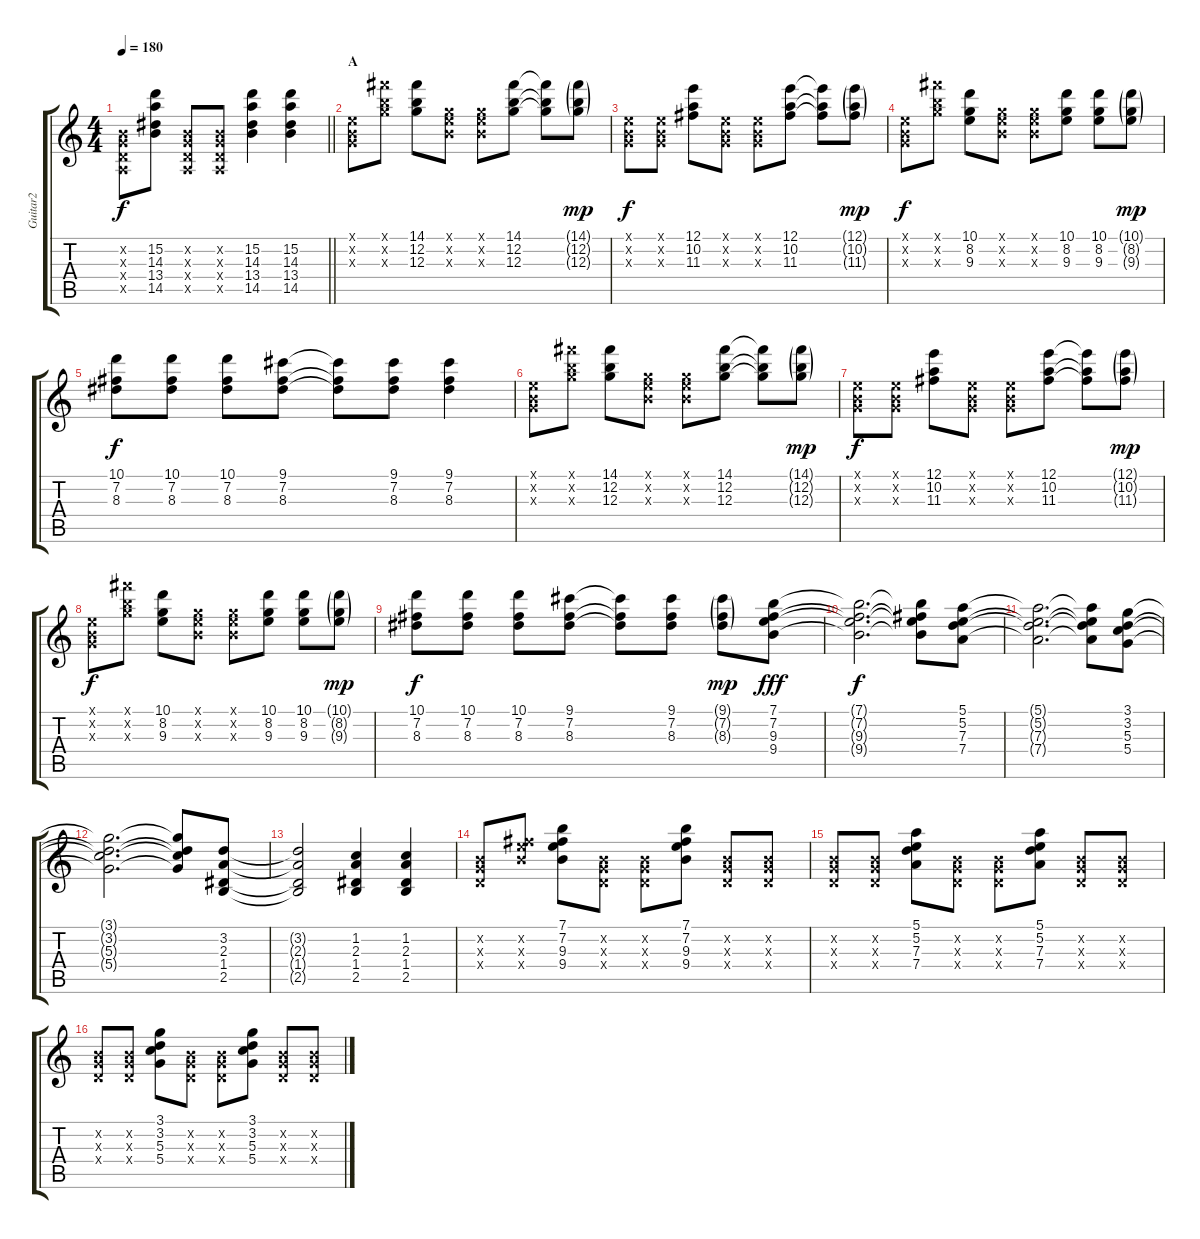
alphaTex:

\track ("Guitar2" "Guitar2") {instrument distortionguitar}
\staff {score tabs}
\tuning (E4 B3 G3 D3 A2 E2) {hide}
\ts (4 4)
\tempo 180
\clef g2
\barLineRight lightlight
\ks c
(0.2{x} 0.3{x} 0.4{x} 0.5{x}).8{dy f} (15.2 14.3 13.4 14.5).8 (0.2{x} 0.3{x} 0.4{x} 0.5{x}).8 (0.2{x} 0.3{x} 0.4{x} 0.5{x}).8 (15.2 14.3 13.4 14.5).4 (15.2 14.3 13.4 14.5).4 |
\section ("" "A")
(0.1{x} 0.2{x} 0.3{x}).8 (14.1{x} 12.2{x} 12.3{x}).8 (14.1 12.2 12.3).8 (0.1{x} 0.2{x} 12.3{x}).8 (0.1{x} 0.2{x} 12.3{x}).8 (14.1 12.2 12.3).8 (14.1{t} 12.2{t} 12.3{t}).8 (14.1{g} 12.2{g} 12.3{g}).8{dy mp} |
(0.1{x} 0.2{x} 0.3{x}).8{dy f} (0.1{x} 0.2{x} 0.3{x}).8 (12.1 10.2 11.3).8 (0.1{x} 0.2{x} 0.3{x}).8 (0.1{x} 0.2{x} 0.3{x}).8 (12.1 10.2 11.3).8 (12.1{t} 10.2{t} 11.3{t}).8 (12.1{g} 10.2{g} 11.3{g}).8{dy mp} |
(0.1{x} 0.2{x} 0.3{x}).8{dy f} (14.1{x} 12.2{x} 12.3{x}).8 (10.1 8.2 9.3).8 (0.1{x} 0.2{x} 12.3{x}).8 (0.1{x} 0.2{x} 12.3{x}).8 (10.1 8.2 9.3).8 (10.1 8.2 9.3).8 (10.1{g} 8.2{g} 9.3{g}).8{dy mp} |
(10.1 7.2 8.3).8{dy f} (10.1 7.2 8.3).8 (10.1 7.2 8.3).8 (9.1 7.2 8.3).8 (9.1{t} 7.2{t} 8.3{t}).8 (9.1 7.2 8.3).8 (9.1 7.2 8.3).4 |
(0.1{x} 0.2{x} 0.3{x}).8 (14.1{x} 12.2{x} 12.3{x}).8 (14.1 12.2 12.3).8 (0.1{x} 0.2{x} 12.3{x}).8 (0.1{x} 0.2{x} 12.3{x}).8 (14.1 12.2 12.3).8 (14.1{t} 12.2{t} 12.3{t}).8 (14.1{g} 12.2{g} 12.3{g}).8{dy mp} |
(0.1{x} 0.2{x} 0.3{x}).8{dy f} (0.1{x} 0.2{x} 0.3{x}).8 (12.1 10.2 11.3).8 (0.1{x} 0.2{x} 0.3{x}).8 (0.1{x} 0.2{x} 0.3{x}).8 (12.1 10.2 11.3).8 (12.1{t} 10.2{t} 11.3{t}).8 (12.1{g} 10.2{g} 11.3{g}).8{dy mp} |
(0.1{x} 0.2{x} 0.3{x}).8{dy f} (14.1{x} 12.2{x} 12.3{x}).8 (10.1 8.2 9.3).8 (0.1{x} 0.2{x} 12.3{x}).8 (0.1{x} 0.2{x} 12.3{x}).8 (10.1 8.2 9.3).8 (10.1 8.2 9.3).8 (10.1{g} 8.2{g} 9.3{g}).8{dy mp} |
(10.1 7.2 8.3).8{dy f} (10.1 7.2 8.3).8 (10.1 7.2 8.3).8 (9.1 7.2 8.3).8 (9.1{t} 7.2{t} 8.3{t}).8 (9.1 7.2 8.3).8 (9.1{g} 7.2{g} 8.3{g}).8{dy mp} (7.1 7.2 9.3 9.4).8{dy fff} |
(7.1{t} 7.2{t} 9.3{t} 9.4{t}).2{d dy f} (7.1{t} 7.2{t} 9.3{t} 9.4{t}).8 (5.1 5.2 7.3 7.4).8 |
(5.1{t} 5.2{t} 7.3{t} 7.4{t}).2{d} (5.1{t} 5.2{t} 7.3{t} 7.4{t}).8 (3.1 3.2 5.3 5.4).8 |
(3.1{t} 3.2{t} 5.3{t} 5.4{t}).2{d} (3.1{t} 3.2{t} 5.3{t} 5.4{t}).8 (3.2 2.3 1.4 2.5).8 |
(3.2{t} 2.3{t} 1.4{t} 2.5{t}).2 (1.2 2.3 1.4 2.5).4 (1.2 2.3 1.4 2.5).4 |
(0.2{x} 0.3{x} 0.4{x}).8 (7.2{x} 9.3{x} 9.4{x}).8 (7.1 7.2 9.3 9.4).8 (0.2{x} 0.3{x} 0.4{x}).8 (0.2{x} 0.3{x} 0.4{x}).8 (7.1 7.2 9.3 9.4).8 (0.2{x} 0.3{x} 0.4{x}).8 (0.2{x} 0.3{x} 0.4{x}).8 |
(0.2{x} 0.3{x} 0.4{x}).8 (0.2{x} 0.3{x} 0.4{x}).8 (5.1 5.2 7.3 7.4).8 (0.2{x} 0.3{x} 0.4{x}).8 (0.2{x} 0.3{x} 0.4{x}).8 (5.1 5.2 7.3 7.4).8 (0.2{x} 0.3{x} 0.4{x}).8 (0.2{x} 0.3{x} 0.4{x}).8 |
(0.2{x} 0.3{x} 0.4{x}).8 (0.2{x} 0.3{x} 0.4{x}).8 (3.1 3.2 5.3 5.4).8 (0.2{x} 0.3{x} 0.4{x}).8 (0.2{x} 0.3{x} 0.4{x}).8 (3.1 3.2 5.3 5.4).8 (0.2{x} 0.3{x} 0.4{x}).8 (0.2{x} 0.3{x} 0.4{x}).8
